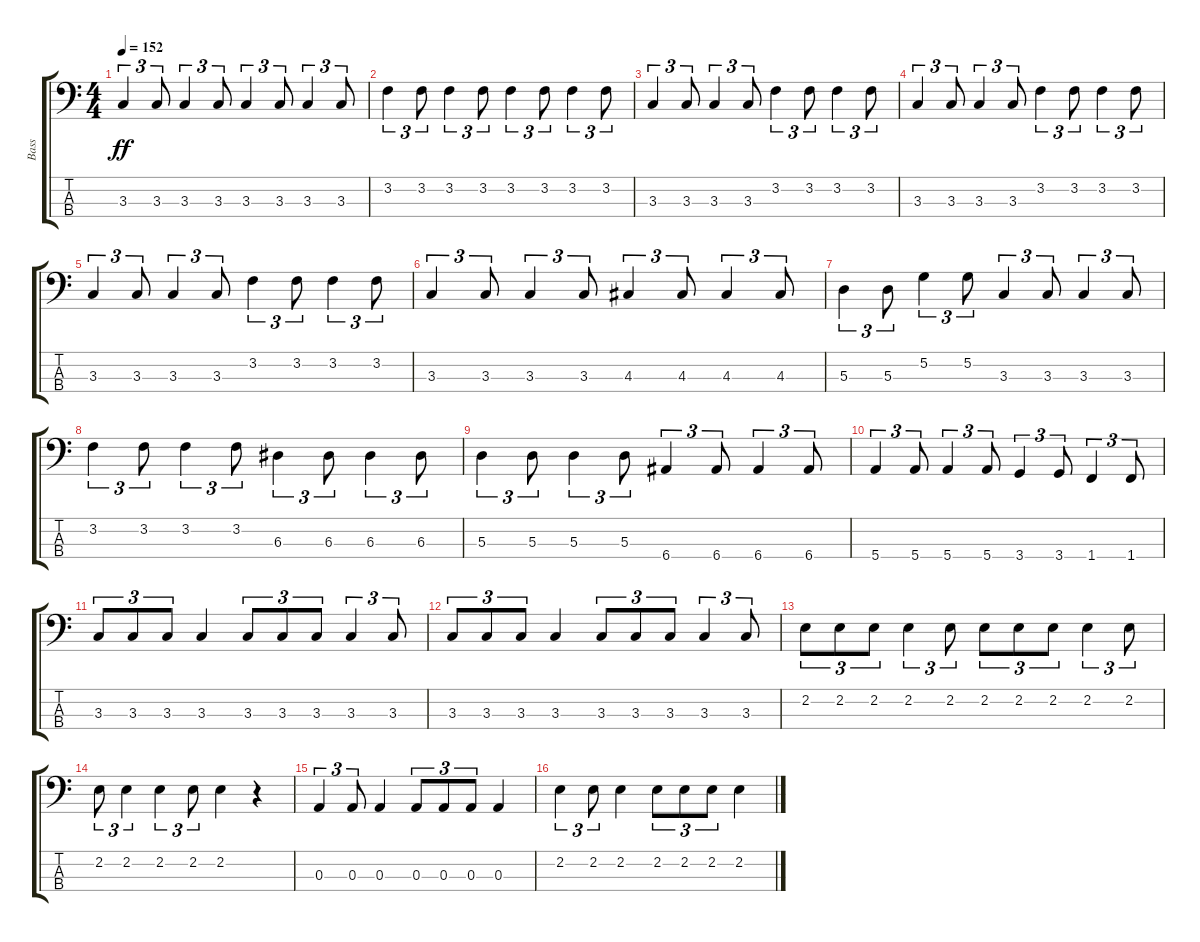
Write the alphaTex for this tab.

\track ("Bass" "Bass") {instrument electricbassfinger}
\staff {score tabs}
\tuning (G2 D2 A1 E1) {hide}
\ts (4 4)
\tempo 152
\clef f4
\ks c
3.3.4{tu (3 2) dy ff} 3.3.8{tu (3 2)} 3.3.4{tu (3 2)} 3.3.8{tu (3 2)} 3.3.4{tu (3 2)} 3.3.8{tu (3 2)} 3.3.4{tu (3 2)} 3.3.8{tu (3 2)} |
3.2.4{tu (3 2)} 3.2.8{tu (3 2)} 3.2.4{tu (3 2)} 3.2.8{tu (3 2)} 3.2.4{tu (3 2)} 3.2.8{tu (3 2)} 3.2.4{tu (3 2)} 3.2.8{tu (3 2)} |
3.3.4{tu (3 2)} 3.3.8{tu (3 2)} 3.3.4{tu (3 2)} 3.3.8{tu (3 2)} 3.2.4{tu (3 2)} 3.2.8{tu (3 2)} 3.2.4{tu (3 2)} 3.2.8{tu (3 2)} |
3.3.4{tu (3 2)} 3.3.8{tu (3 2)} 3.3.4{tu (3 2)} 3.3.8{tu (3 2)} 3.2.4{tu (3 2)} 3.2.8{tu (3 2)} 3.2.4{tu (3 2)} 3.2.8{tu (3 2)} |
3.3.4{tu (3 2)} 3.3.8{tu (3 2)} 3.3.4{tu (3 2)} 3.3.8{tu (3 2)} 3.2.4{tu (3 2)} 3.2.8{tu (3 2)} 3.2.4{tu (3 2)} 3.2.8{tu (3 2)} |
3.3.4{tu (3 2)} 3.3.8{tu (3 2)} 3.3.4{tu (3 2)} 3.3.8{tu (3 2)} 4.3.4{tu (3 2)} 4.3.8{tu (3 2)} 4.3.4{tu (3 2)} 4.3.8{tu (3 2)} |
5.3.4{tu (3 2)} 5.3.8{tu (3 2)} 5.2.4{tu (3 2)} 5.2.8{tu (3 2)} 3.3.4{tu (3 2)} 3.3.8{tu (3 2)} 3.3.4{tu (3 2)} 3.3.8{tu (3 2)} |
3.2.4{tu (3 2)} 3.2.8{tu (3 2)} 3.2.4{tu (3 2)} 3.2.8{tu (3 2)} 6.3.4{tu (3 2)} 6.3.8{tu (3 2)} 6.3.4{tu (3 2)} 6.3.8{tu (3 2)} |
5.3.4{tu (3 2)} 5.3.8{tu (3 2)} 5.3.4{tu (3 2)} 5.3.8{tu (3 2)} 6.4.4{tu (3 2)} 6.4.8{tu (3 2)} 6.4.4{tu (3 2)} 6.4.8{tu (3 2)} |
5.4.4{tu (3 2)} 5.4.8{tu (3 2)} 5.4.4{tu (3 2)} 5.4.8{tu (3 2)} 3.4.4{tu (3 2)} 3.4.8{tu (3 2)} 1.4.4{tu (3 2)} 1.4.8{tu (3 2)} |
3.3.8{tu (3 2)} 3.3.8{tu (3 2)} 3.3.8{tu (3 2)} 3.3.4 3.3.8{tu (3 2)} 3.3.8{tu (3 2)} 3.3.8{tu (3 2)} 3.3.4{tu (3 2)} 3.3.8{tu (3 2)} |
3.3.8{tu (3 2)} 3.3.8{tu (3 2)} 3.3.8{tu (3 2)} 3.3.4 3.3.8{tu (3 2)} 3.3.8{tu (3 2)} 3.3.8{tu (3 2)} 3.3.4{tu (3 2)} 3.3.8{tu (3 2)} |
2.2.8{tu (3 2)} 2.2.8{tu (3 2)} 2.2.8{tu (3 2)} 2.2.4{tu (3 2)} 2.2.8{tu (3 2)} 2.2.8{tu (3 2)} 2.2.8{tu (3 2)} 2.2.8{tu (3 2)} 2.2.4{tu (3 2)} 2.2.8{tu (3 2)} |
2.2.8{tu (3 2)} 2.2.4{tu (3 2)} 2.2.4{tu (3 2)} 2.2.8{tu (3 2)} 2.2.4 r.4 |
0.3.4{tu (3 2)} 0.3.8{tu (3 2)} 0.3.4 0.3.8{tu (3 2)} 0.3.8{tu (3 2)} 0.3.8{tu (3 2)} 0.3.4 |
2.2.4{tu (3 2)} 2.2.8{tu (3 2)} 2.2.4 2.2.8{tu (3 2)} 2.2.8{tu (3 2)} 2.2.8{tu (3 2)} 2.2.4
